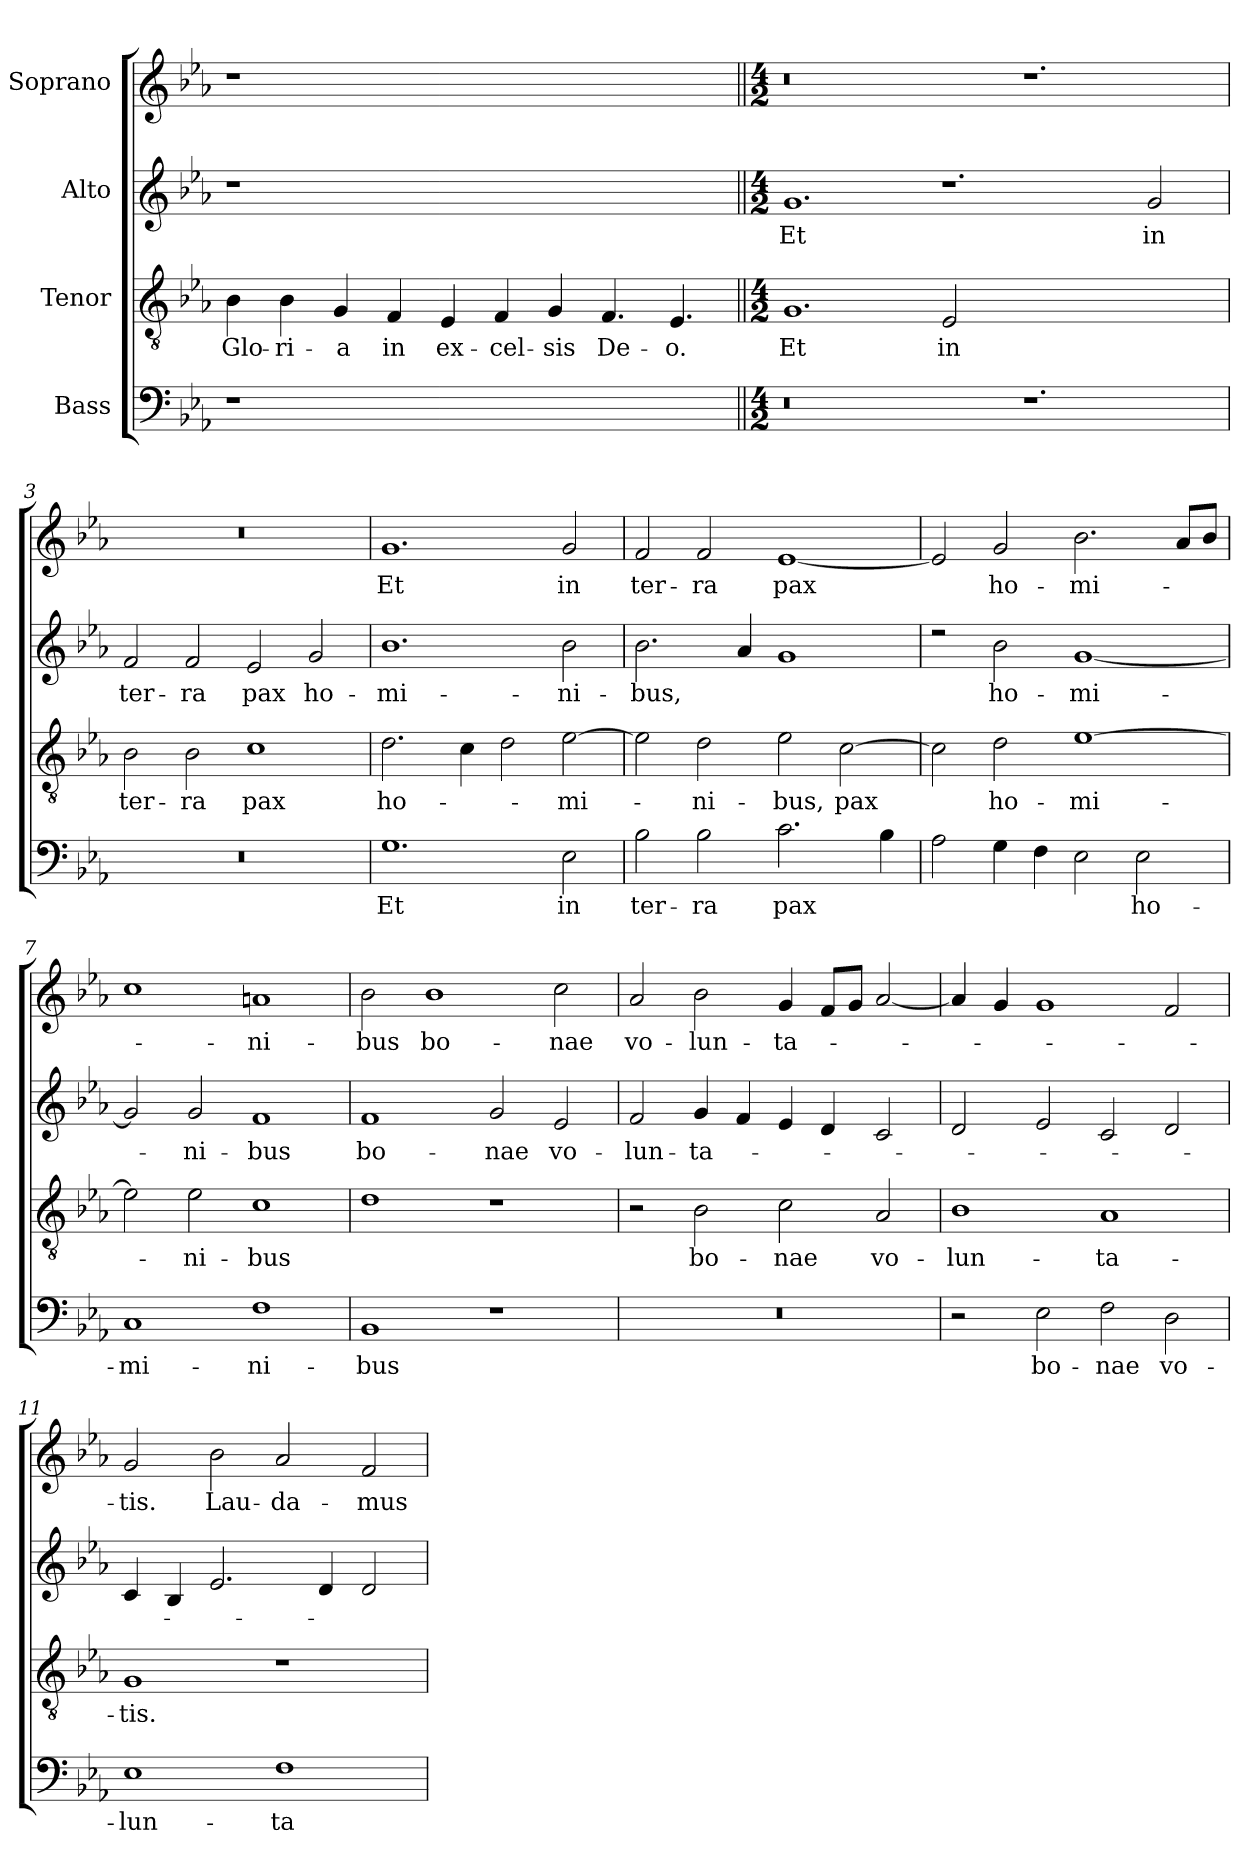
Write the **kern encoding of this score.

**kern	**text	**kern	**text	**kern	**text	**kern	**text
*part4	*part4	*part3	*part3	*part2	*part2	*part1	*part1
*staff4	*staff4	*staff3	*staff3	*staff2	*staff2	*staff1	*staff1
*I"Bass	*	*I"Tenor	*	*I"Alto	*	*I"Soprano	*
*clefF4	*	*clefGv2	*	*clefG2	*	*clefG2	*
*k[b-e-a-]	*	*k[b-e-a-]	*	*k[b-e-a-]	*	*k[b-e-a-]	*
*E-:	*	*E-:	*	*E-:	*	*E-:	*
=1	=1	=1	=1	=1	=1	=1	=1
1r	.	4B-	Glo-	1r	.	1r	.
.	.	4B-	-ri-	.	.	.	.
.	.	4G	-a	.	.	.	.
.	.	4F	in	.	.	.	.
1.ryy	.	4E-	ex-	1.ryy	.	1.ryy	.
.	.	4F	-cel-	.	.	.	.
.	.	4G	-sis	.	.	.	.
.	.	4.F	De-	.	.	.	.
.	.	4.E-	-o.	.	.	.	.
=2||	=2||	=2||	=2||	=2||	=2||	=2||	=2||
*M4/2	*	*M4/2	*	*M4/2	*	*M4/2	*
0r	.	1.G	Et	1.g	Et	0r	.
.	.	2E-/	in	1.r	.	.	.
1.r	.	1.ryy	.	.	.	1.r	.
.	.	.	.	2g/	in	.	.
=3	=3	=3	=3	=3	=3	=3	=3
0r	.	2B-\	ter-	2f/	ter-	0r	.
.	.	2B-\	-ra	2f/	-ra	.	.
.	.	1c	pax	2e-/	pax	.	.
.	.	.	.	2g/	ho-	.	.
=4	=4	=4	=4	=4	=4	=4	=4
1.G	Et	2.d\	ho-	1.b-	-mi-	1.g	Et
.	.	4c\	.	.	.	.	.
.	.	2d\	.	.	.	.	.
2E-\	in	[2e-\	-mi-	2b-\	-ni-	2g/	in
=5	=5	=5	=5	=5	=5	=5	=5
2B-\	ter-	2e-\]	.	2.b-\	-bus,	2f/	ter-
2B-\	-ra	2d\	-ni-	.	.	2f/	-ra
.	.	.	.	4a-/	.	.	.
2.c\	pax	2e-\	-bus,	1g	.	[1e-	pax
.	.	[2c\	pax	.	.	.	.
4B-\	.	.	.	.	.	.	.
=6	=6	=6	=6	=6	=6	=6	=6
2A-\	.	2c\]	.	2rdd	.	2e-/]	.
4G\	.	2d\	ho-	2b-\	ho-	2g/	ho-
4F\	.	.	.	.	.	.	.
2E-\	.	[1e-	-mi-	[1g	-mi-	2.b-\	-mi-
2E-\	ho-	.	.	.	.	.	.
.	.	.	.	.	.	8a-/L	.
.	.	.	.	.	.	8b-/J	.
!!LO:LB:g=z
=7	=7	=7	=7	=7	=7	=7	=7
1C	-mi-	2e-\]	.	2g/]	.	1cc	.
.	.	2e-\	-ni-	2g/	-ni-	.	.
1F	-ni-	1c	-bus	1f	-bus	1an	-ni-
=8	=8	=8	=8	=8	=8	=8	=8
1BB-	-bus	1d	.	1f	bo-	2b-\	-bus
.	.	.	.	.	.	1b-	bo-
1r	.	1r	.	2g/	-nae	.	.
.	.	.	.	2e-/	vo-	2cc\	-nae
=9	=9	=9	=9	=9	=9	=9	=9
0r	.	2r	.	2f/	-lun-	2a-/	vo-
.	.	2B-\	bo-	4g/	-ta-	2b-\	-lun-
.	.	.	.	4f/	.	.	.
.	.	2c\	-nae	4e-/	.	4g/	-ta-
.	.	.	.	4d/	.	8f/L	.
.	.	.	.	.	.	8g/J	.
.	.	2A-/	vo-	2c/	.	[2a-/	.
=10	=10	=10	=10	=10	=10	=10	=10
2r	.	1B-	-lun-	2d/	.	4a-/]	.
.	.	.	.	.	.	4g/	.
2E-\	bo-	.	.	2e-/	.	1g	.
2F\	-nae	1A-	-ta-	2c/	.	.	.
2D\	vo-	.	.	2d/	.	2f/	.
=11	=11	=11	=11	=11	=11	=11	=11
1E-	-lun-	1G	-tis.	4c/	.	2g/	-tis.
.	.	.	.	4B-/	.	.	.
.	.	.	.	2.e-/	.	2b-\	Lau-
1F	-ta-	1r	.	.	.	2a-/	-da-
.	.	.	.	4d/	.	.	.
.	.	.	.	2d/	.	2f/	-mus
=	=	=	=	=	=	=	=
*-	*-	*-	*-	*-	*-	*-	*-
